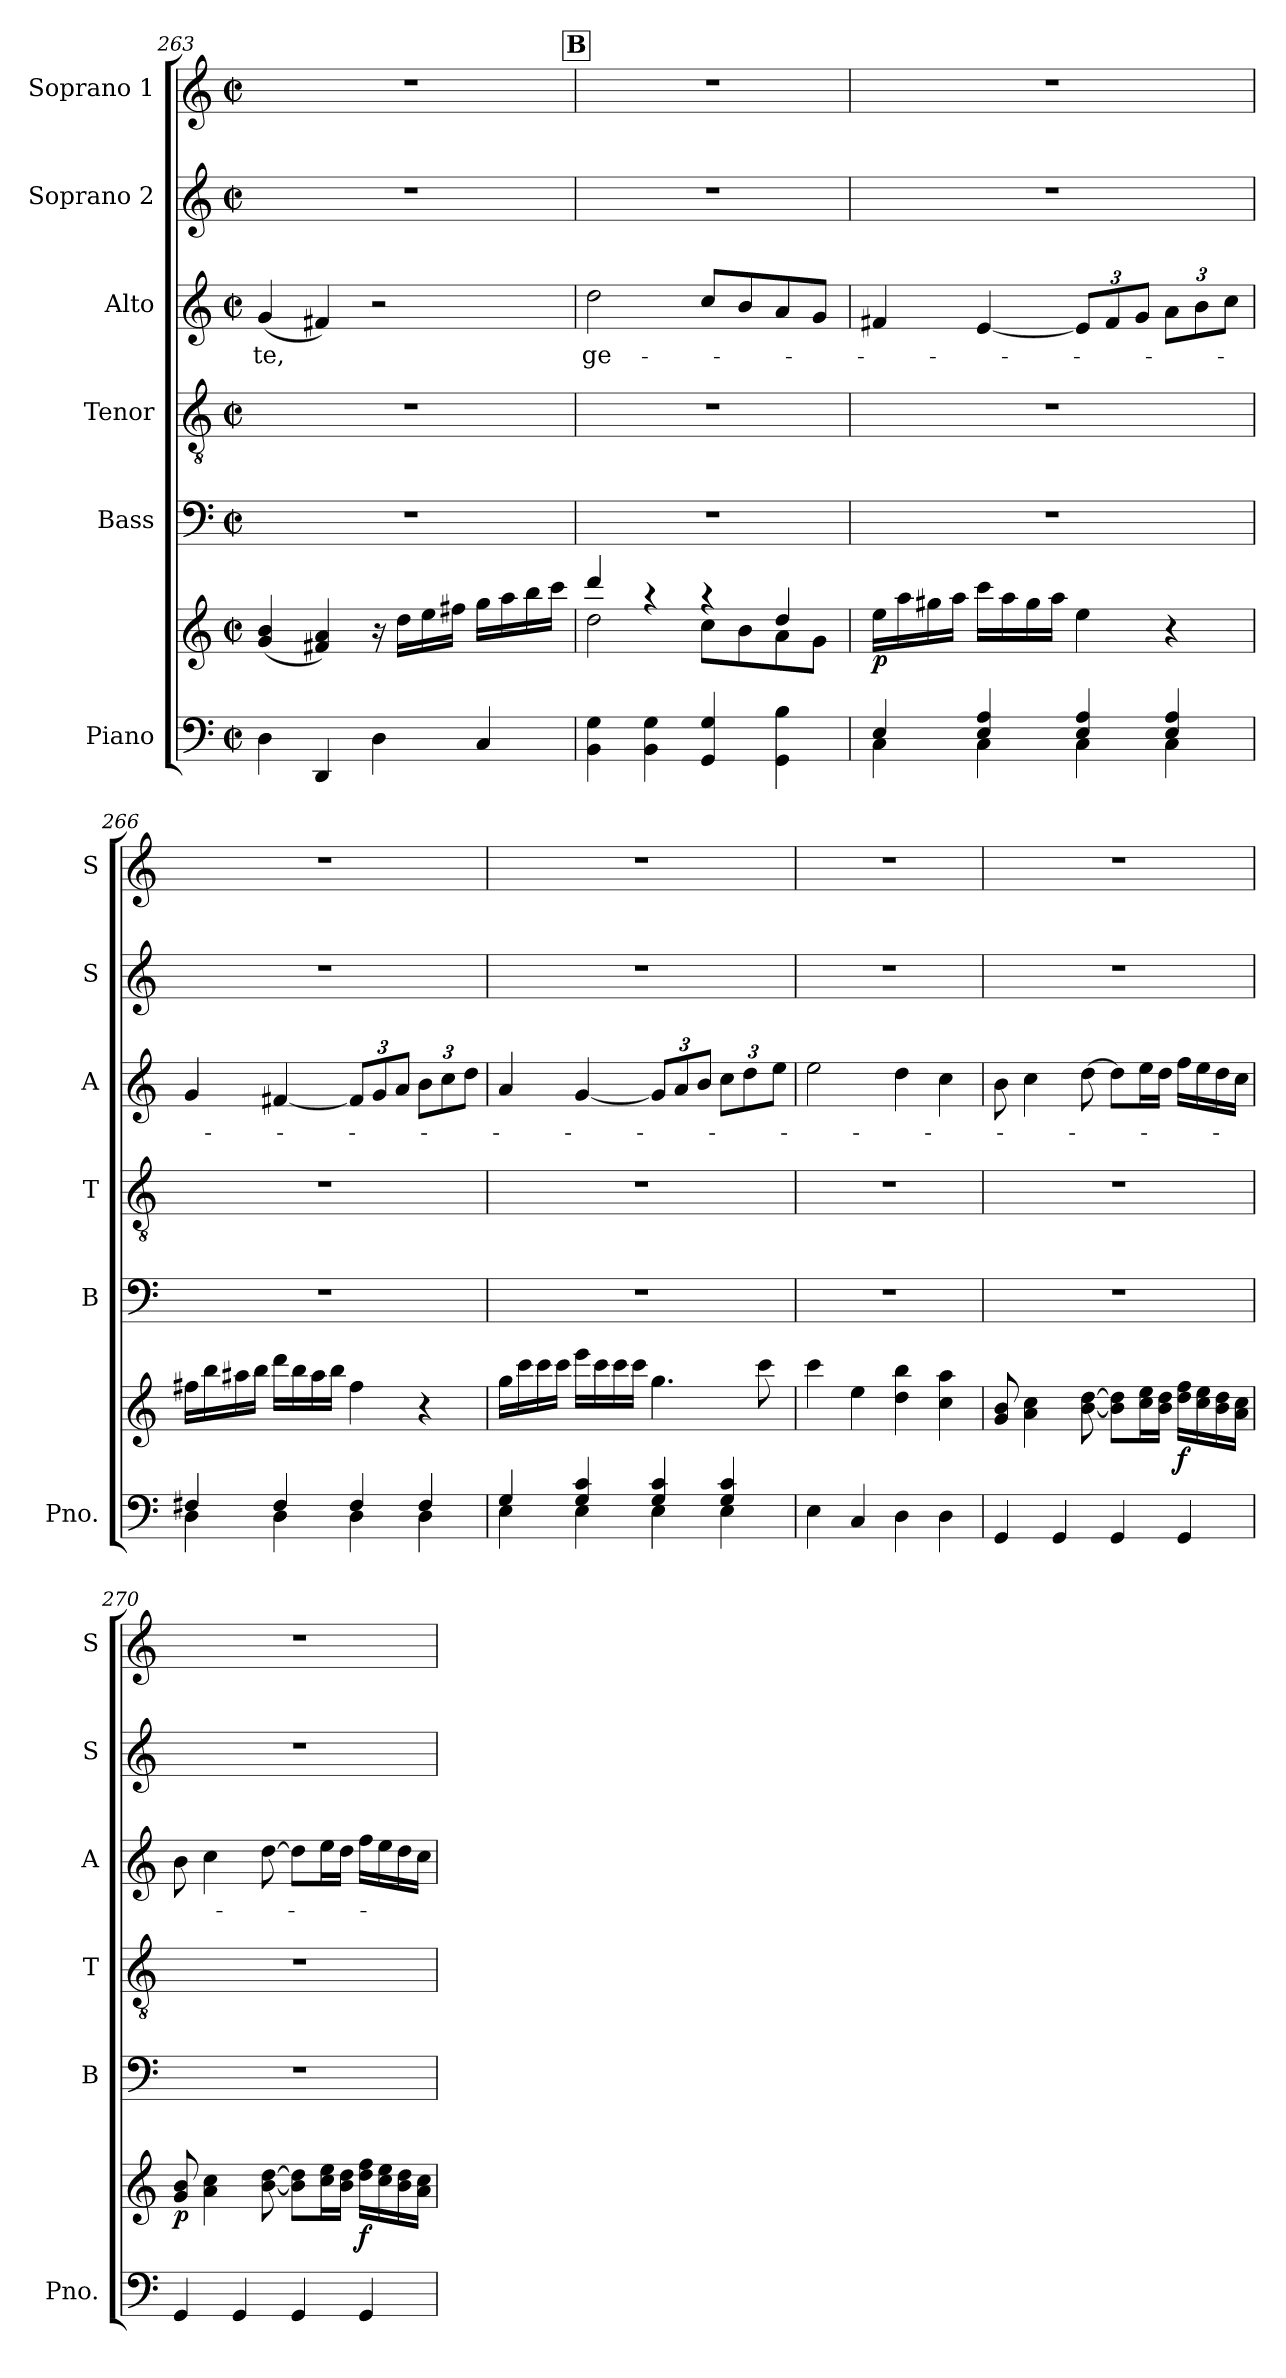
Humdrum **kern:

**kern	**kern	**dynam	**kern	**kern	**kern	**text	**kern	**kern
*part6	*part6	*part6	*part5	*part4	*part3	*part3	*part2	*part1
*staff7	*staff6	*staff6/7	*staff5	*staff4	*staff3	*staff3	*staff2	*staff1
*I"Piano	*	*	*I"Bass	*I"Tenor	*I"Alto	*	*I"Soprano 2	*I"Soprano 1
*I'Pno.	*	*	*I'B	*I'T	*I'A	*	*I'S	*I'S
*clefF4	*clefG2	*	*clefF4	*clefGv2	*clefG2	*	*clefG2	*clefG2
*k[]	*k[]	*	*k[]	*k[]	*k[]	*	*k[]	*k[]
*C:	*C:	*	*C:	*C:	*C:	*	*C:	*C:
*M2/2	*M2/2	*	*M2/2	*M2/2	*M2/2	*	*M2/2	*M2/2
*met(c|)	*met(c|)	*	*met(c|)	*met(c|)	*met(c|)	*	*met(c|)	*met(c|)
=263	=263	=263	=263	=263	=263	=263	=263	=263
!	!	!	!	!	!	!LO:LY:b	!	!
4D\	(<4g/ 4b/	.	1r	1r	(<4g/	te,	1r	1r
4DD/	4f#X/ 4a/)	.	.	.	4f#X/)	.	.	.
4D\	16r	.	.	.	2r	.	.	.
.	16dd\LL	.	.	.	.	.	.	.
.	16ee\	.	.	.	.	.	.	.
.	16ff#X\JJ	.	.	.	.	.	.	.
4C/	16gg\LL	.	.	.	.	.	.	.
.	16aa\	.	.	.	.	.	.	.
.	16bb\	.	.	.	.	.	.	.
.	16ccc\JJ	.	.	.	.	.	.	.
!!LO:LB:g=z
!!LO:REH:place=s3:a:B:fs=14:t=B
=264	=264	=264	=264	=264	=264	=264	=264	=264
*	*^	*	*	*	*	*	*	*
!	!	!	!	!	!	!	!LO:LY:b	!	!
4BB\ 4G\	4ddd/	2dd\	.	1r	1r	2dd\	ge-	1r	1r
4BB\ 4G\	4raa	.	.	.	.	.	.	.	.
4GG/ 4G/	4raa	8cc\L	.	.	.	8cc/L	.	.	.
.	.	8b\	.	.	.	8b/	.	.	.
4GG\ 4B\	4dd/	8a\	.	.	.	8a/	.	.	.
.	.	8g\J	.	.	.	8g/J	.	.	.
=265	=265	=265	=265	=265	=265	=265	=265	=265	=265
*^	*	*	*	*	*	*	*	*	*
!	!	!	!	!LO:DY:b	!	!	!	!	!	!
*	*	*v	*v	*	*	*	*	*	*	*
4E/	4C\	16ee\LL	p	1r	1r	4f#X/	.	1r	1r
.	.	16aa\	.	.	.	.	.	.	.
.	.	16gg#X\	.	.	.	.	.	.	.
.	.	16aa\JJ	.	.	.	.	.	.	.
4E/ 4A/	4C\	16ccc\LL	.	.	.	[4e/	.	.	.
.	.	16aa\	.	.	.	.	.	.	.
.	.	16gg#\	.	.	.	.	.	.	.
.	.	16aa\JJ	.	.	.	.	.	.	.
4E/ 4A/	4C\	4ee\	.	.	.	12e/L]	.	.	.
.	.	.	.	.	.	12f#/	.	.	.
.	.	.	.	.	.	12g/J	.	.	.
4E/ 4A/	4C\	4r	.	.	.	12a\L	.	.	.
.	.	.	.	.	.	12b\	.	.	.
.	.	.	.	.	.	12cc\J	.	.	.
=266	=266	=266	=266	=266	=266	=266	=266	=266	=266
4F#X/	4D\	16ff#X\LL	.	1r	1r	4g/	.	1r	1r
.	.	16bb\	.	.	.	.	.	.	.
.	.	16aa#X\	.	.	.	.	.	.	.
.	.	16bb\JJ	.	.	.	.	.	.	.
4F#/	4D\	16ddd\LL	.	.	.	[4f#X/	.	.	.
.	.	16bb\	.	.	.	.	.	.	.
.	.	16aa#\	.	.	.	.	.	.	.
.	.	16bb\JJ	.	.	.	.	.	.	.
4F#/	4D\	4ff#\	.	.	.	12f#/L]	.	.	.
.	.	.	.	.	.	12g/	.	.	.
.	.	.	.	.	.	12a/J	.	.	.
4F#/	4D\	4r	.	.	.	12b\L	.	.	.
.	.	.	.	.	.	12cc\	.	.	.
.	.	.	.	.	.	12dd\J	.	.	.
!!LO:PB:g=z
=267	=267	=267	=267	=267	=267	=267	=267	=267	=267
4G/	4E\	16gg\LL	.	1r	1r	4a/	.	1r	1r
.	.	16ccc\	.	.	.	.	.	.	.
.	.	16ccc\	.	.	.	.	.	.	.
.	.	16ccc\JJ	.	.	.	.	.	.	.
4G/ 4c/	4E\	16eee\LL	.	.	.	[4g/	.	.	.
.	.	16ccc\	.	.	.	.	.	.	.
.	.	16ccc\	.	.	.	.	.	.	.
.	.	16ccc\JJ	.	.	.	.	.	.	.
4G/ 4c/	4E\	4.gg\	.	.	.	12g/L]	.	.	.
.	.	.	.	.	.	12a/	.	.	.
.	.	.	.	.	.	12b/J	.	.	.
4G/ 4c/	4E\	.	.	.	.	12cc\L	.	.	.
.	.	.	.	.	.	12dd\	.	.	.
.	.	8ccc\	.	.	.	.	.	.	.
.	.	.	.	.	.	12ee\J	.	.	.
*v	*v	*	*	*	*	*	*	*	*
=268	=268	=268	=268	=268	=268	=268	=268	=268
4E\	4ccc\	.	1r	1r	2ee\	.	1r	1r
4C/	4ee\	.	.	.	.	.	.	.
4D\	4dd\ 4bb\	.	.	.	4dd\	.	.	.
4D\	4cc\ 4aa\	.	.	.	4cc\	.	.	.
=269	=269	=269	=269	=269	=269	=269	=269	=269
4GG/	8g/ 8b/	.	1r	1r	8b\	.	1r	1r
.	4a\ 4cc\	.	.	.	4cc\	.	.	.
4GG/	.	.	.	.	.	.	.	.
.	[8b\ [8dd\	.	.	.	[8dd\	.	.	.
4GG/	8b\] 8dd\]L	.	.	.	8dd\L]	.	.	.
.	16cc\ 16ee\L	.	.	.	16ee\L	.	.	.
.	16b\ 16dd\JJ	.	.	.	16dd\JJ	.	.	.
!	!	!LO:DY:b	!	!	!	!	!	!
4GG/	16dd\ 16ff\LL	f	.	.	16ff\LL	.	.	.
.	16cc\ 16ee\	.	.	.	16ee\	.	.	.
.	16b\ 16dd\	.	.	.	16dd\	.	.	.
.	16a\ 16cc\JJ	.	.	.	16cc\JJ	.	.	.
!!LO:LB:g=z
=270	=270	=270	=270	=270	=270	=270	=270	=270
!	!	!LO:DY:b	!	!	!	!	!	!
4GG/	8g/ 8b/	p	1r	1r	8b\	.	1r	1r
.	4a\ 4cc\	.	.	.	4cc\	.	.	.
4GG/	.	.	.	.	.	.	.	.
.	[8b\ [8dd\	.	.	.	[8dd\	.	.	.
4GG/	8b\] 8dd\]L	.	.	.	8dd\L]	.	.	.
.	16cc\ 16ee\L	.	.	.	16ee\L	.	.	.
.	16b\ 16dd\JJ	.	.	.	16dd\JJ	.	.	.
!	!	!LO:DY:b	!	!	!	!	!	!
4GG/	16dd\ 16ff\LL	f	.	.	16ff\LL	.	.	.
.	16cc\ 16ee\	.	.	.	16ee\	.	.	.
.	16b\ 16dd\	.	.	.	16dd\	.	.	.
.	16a\ 16cc\JJ	.	.	.	16cc\JJ	.	.	.
=	=	=	=	=	=	=	=	=
*-	*-	*-	*-	*-	*-	*-	*-	*-
